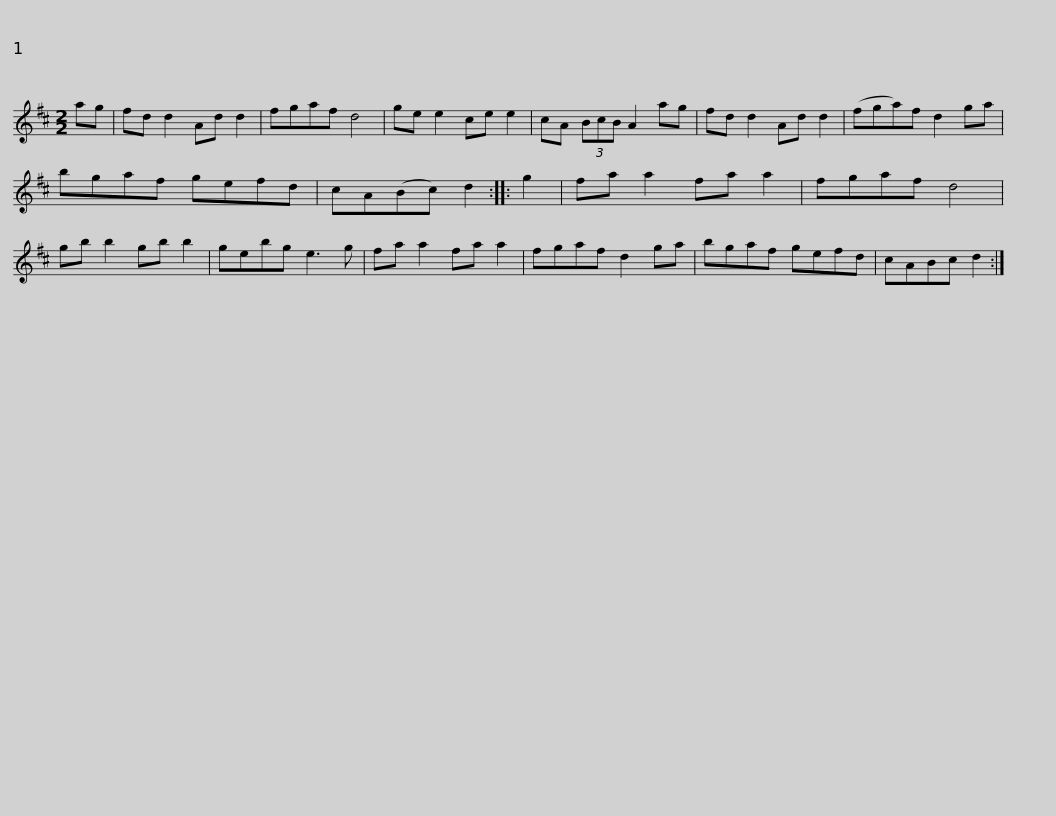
X:1
L:1/8
M:2/2
I:linebreak $
K:D
V:1 treble
V:1
 ag | fd d2 Ad d2 | fgaf d4 | ge e2 ce e2 | cA (3BcB A2 ag | %5
 fd d2 Ad d2 | (fga)f d2 ga |$ bgaf gefd | cA(Bc) d2 :: g2 | %10
 fa a2 fa a2 | fgaf d4 | gb b2 gb b2 | gebg e3 g |$ fa a2 fa a2 | %15
 fgaf d2 ga | bgaf gefd | cABc d2 :| %18
